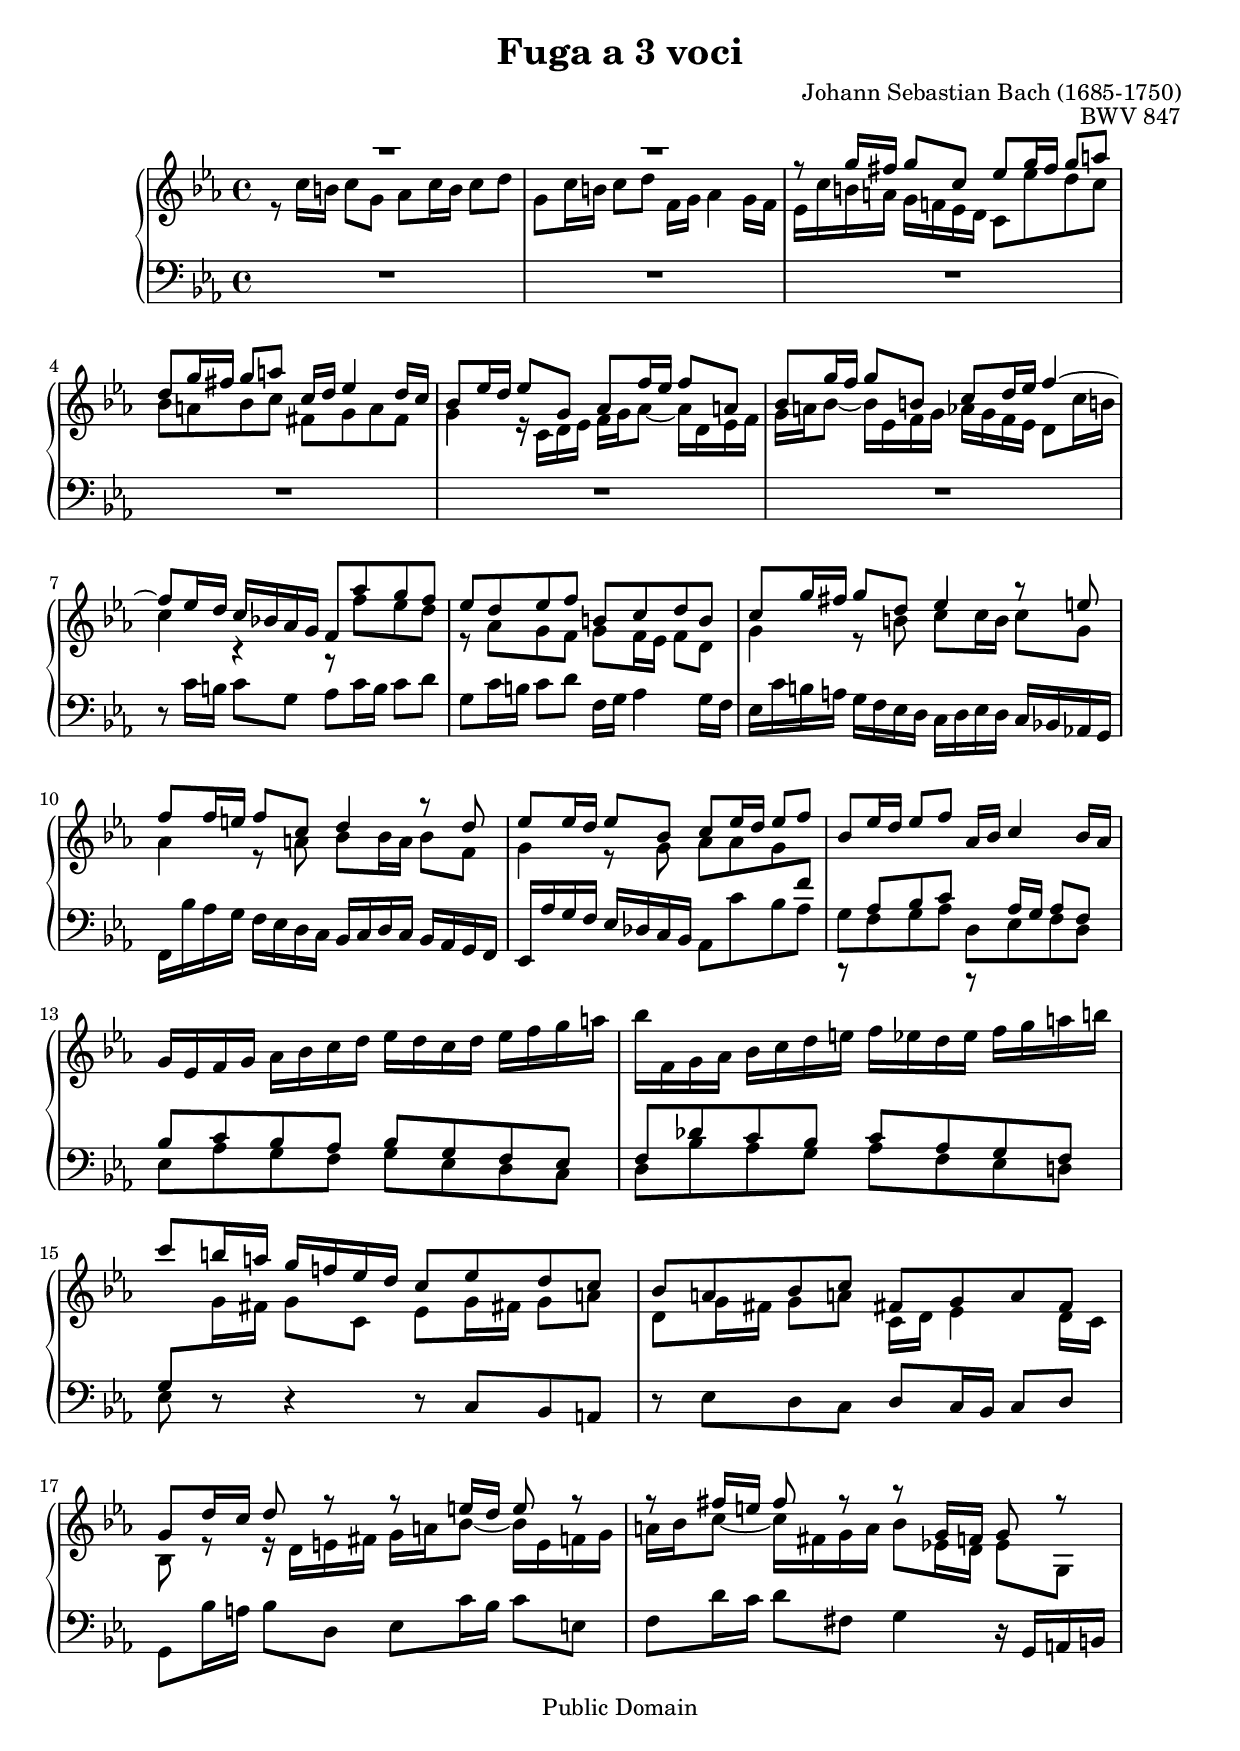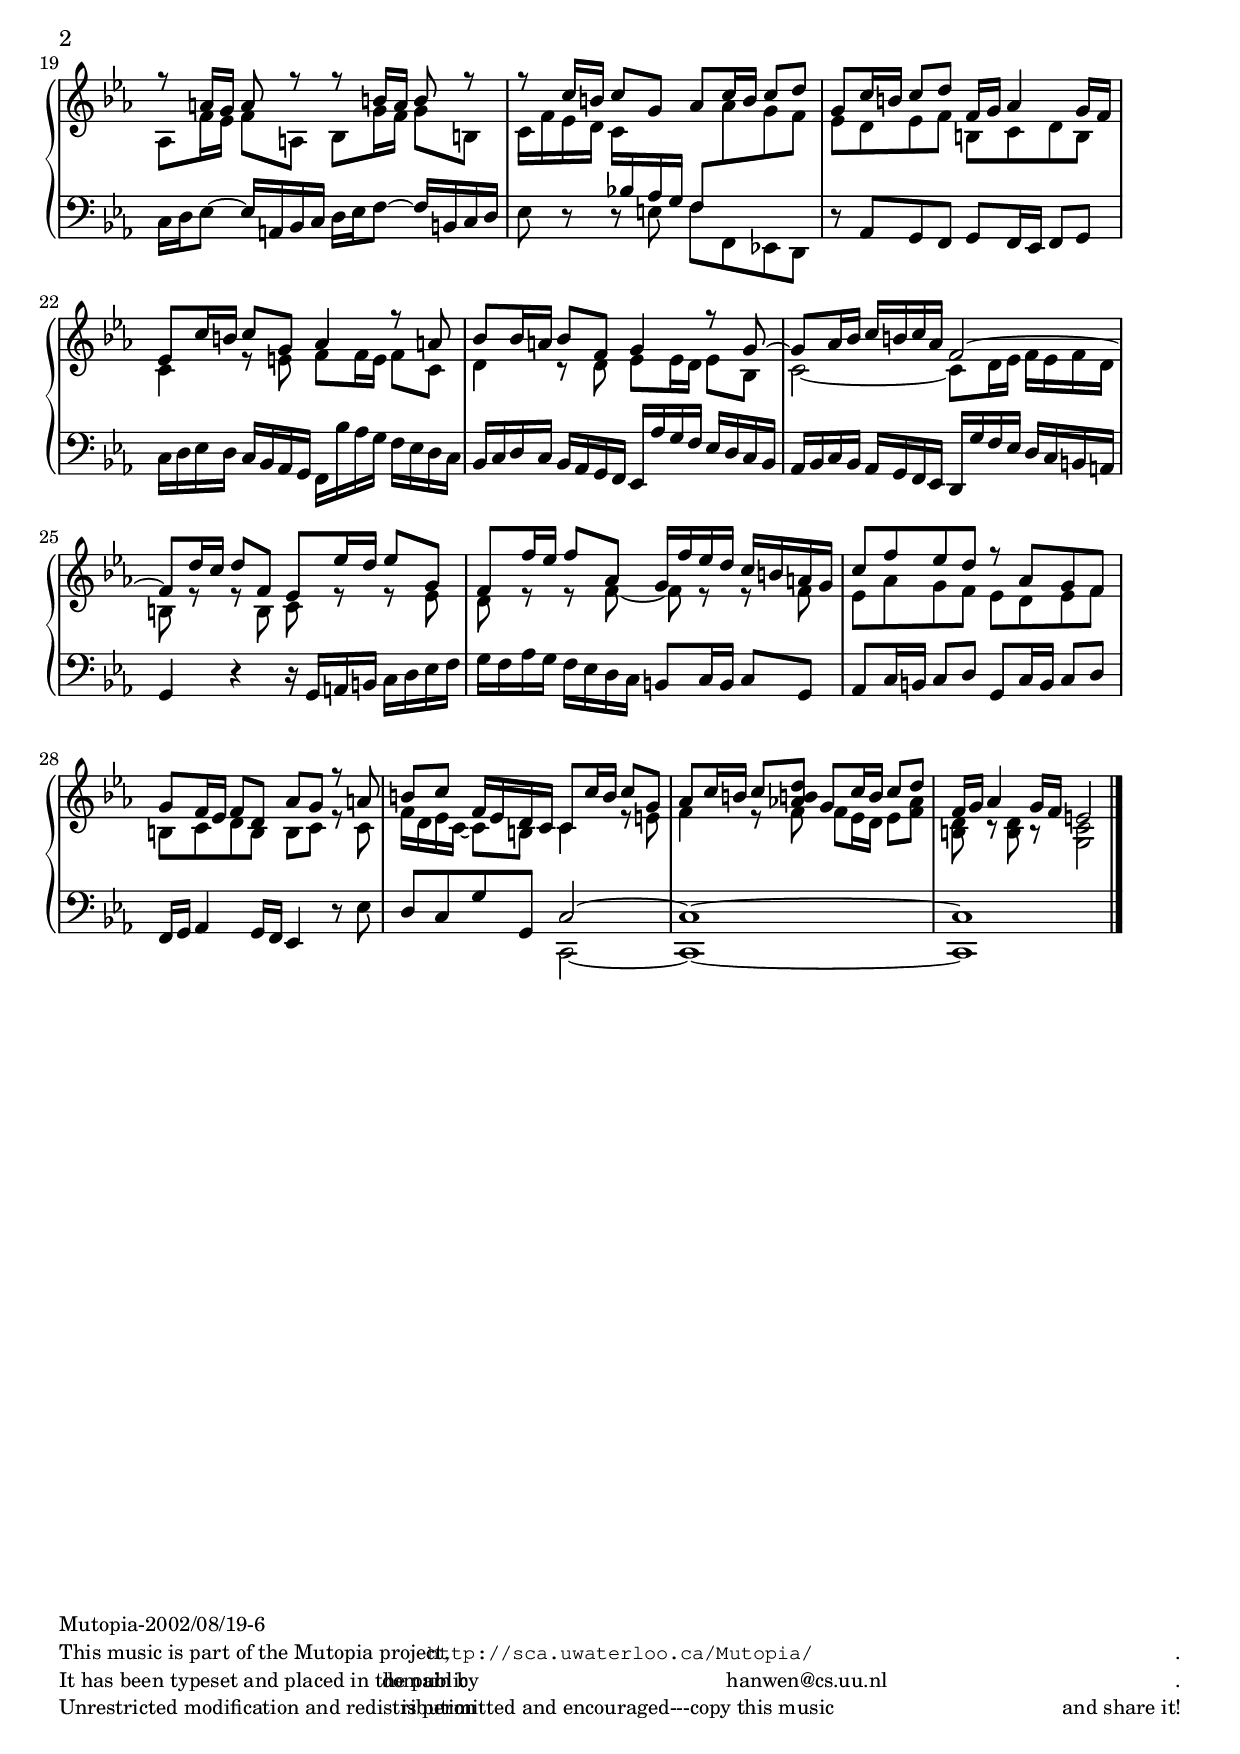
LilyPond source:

\header {
  title = "Fuga a 3 voci"
  opus = "BWV 847-Fuga"
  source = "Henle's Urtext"
  composer = "Johann Sebastian Bach (1685-1750)"
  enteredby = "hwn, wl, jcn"

  % mutopia headers.
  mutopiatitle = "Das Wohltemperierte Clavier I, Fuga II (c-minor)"
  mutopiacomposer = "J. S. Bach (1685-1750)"
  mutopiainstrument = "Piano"
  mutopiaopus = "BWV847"
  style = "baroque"
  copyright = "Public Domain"
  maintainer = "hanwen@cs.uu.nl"
 %% TODO: handle \footer, \head[er] properly
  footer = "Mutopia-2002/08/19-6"

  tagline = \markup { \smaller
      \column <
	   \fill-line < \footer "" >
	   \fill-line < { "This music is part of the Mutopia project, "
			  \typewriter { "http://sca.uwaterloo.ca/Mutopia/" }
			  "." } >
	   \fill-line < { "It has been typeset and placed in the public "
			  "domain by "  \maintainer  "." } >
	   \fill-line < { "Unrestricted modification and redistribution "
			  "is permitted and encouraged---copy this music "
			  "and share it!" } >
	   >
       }
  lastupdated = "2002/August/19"
}


%{
 We really want this piece on 2 pages.

 tweaks:  we use 19 iso. 20 pt staff space, and squeeze up the spacing a bit.

 the few forced linebreaks were an earlier attempt to get the spacing
 to match up.

%}


\version "2.3.16"




dux = \context Voice=two  \relative c''{
  \voiceTwo
  \clef violin

  r8 c16 b c8 g as c16 b c8 d |
  g, c16 b c8 d f,16 g as4 g16 f |
  es c' b a g f! es d c8 es' d c | \break 
  bes a bes c fis, g a fis |
%%5
  g4 r16 c, d es f g as8~ as16 d, es f |
  g a bes8 ~ bes16 es, f g as g f es d8 c'16 b! |  \break
          % forced accident!
  c4 r4 r8 f es d |
  r8 as g f g f16 es f8 d | 
  g4 r8 b c c16 b c8 g |
%%10 
  as4 r8 a bes bes16 a bes8 f |
  g4 r8 g as as g
  \change Staff = bass \stemUp 
  f |
  r8 
  as, bes c r8 as16 g as8 f8 |
  bes8 c bes as bes g f es |
  f des' c bes c as g f |
%%15
  g8
 \change Staff = treble
   \stemDown

  g'16 fis g8 c, 
  es
  g16 fis! g8 a |
  d, g16 fis g8 a! c,16 d es4 d16 c |  % forced accident!
  bes8 r8 r16 d e fis g a bes8 ~ bes16 e, f g |
  a bes c8 ~ c16 fis,16 g a bes8 es,!16 d es8 g, |
  \break 
  as f'16 es f8 a,8 bes g'16 f g8 b, |
%%20
  c16 f es d
   c
  \change Staff = bass
  \stemUp
   bes! as g 
  f8 \change Staff = treble
  \stemDown
  as' g f |
  es d es f b, c d b |
  c4 r8 e8 f f16 e f8 c |
  d4 r8 d8 es8 es16 d es8 bes |
  c2 ~ c8 d16 es f es f d |
%%25
  b8 r8 r b c r r es |
  d r r f ~ f r r f |
  es as g f es d es f |
  b, c d b b c r c |
  f16 d es c ~ c8 b c4 r8 e |
%%30
  f4 r8 f f es16 d es8 <f as> |
  <b, d> r <b d> r <g c>2 |
}


comes = \context Voice=one  \relative c'' {
  \voiceOne
  \override MultiMeasureRest  #'staff-position = #6 
  R1 |
  R1 |
  r8 g'16 fis g8 c, es g16 fis g8 a |
  d,8 g16 fis g8 a c,16 d es4 d16 c |
%%5
  bes8 es16 d es8 g,8 as f'16 es f8 a, 
  bes8 g'16 f g8 b, c8 d16 es f4 ~ |
  f8 es16 d c16 bes ! as g f8 as' g f 
  es d es f b, c d b |
  c g'16 fis g8 d es4 r8 e8 |
%%10 
  f f16 e f8 c8 d4 r8 d |
  es8 es16 d es8 bes c es16 d es8 f |
  bes, es16 d es8 f as,16 bes c4 bes16 as |
  \stemBoth g16 es f g as bes c d es d c d es f g a |
  bes f, g as bes c d e f es d es f g a b |
%%15
  \stemUp c8 b16 a g f! es d c8 es d c |
  bes a bes c fis,! g a fis |    % forced accident
  g8 d'16 c d8 r8 r8 e16 d e8 r8 |
  r fis16 e fis8 r r g,16 f g8 r8 |
  r8 a16 g a8 r r b16 a b8 r |
%%20
  r8 c16 b c8 g as c16 b c8 d |
  g, c16 b c8 d f,16 g as4 g16 f |
  es8 c'16 b c8 g as4 r8 a |
  bes8 bes16 a bes8 f8 g4 r8 g ~ |
  g as16 bes c b c as f2 ~ |
%%25
  f8 d'16 c d8 f, es es'16 d es8 g, |
  f f'16 es f8 as, g16 f' es d c b a g |
  c8 f es d r as g f |
  g f16 es f8 d as' g r a |
  b c f,16 es d c c8 c'16 b c8 g |
%%30
  as c16 b c8 <d b ! as !> g,8 c16 b c8 d |
  f,16 g as4 g16 f e2 |
}

bassdux = \context Voice=three  \relative c' {
  \clef bass
  R1 |
  R |
  R |
  R |
%%5
  R |
  R1 |
  r8 c16 b c8 g as c16 b c8 d |
  g, c16 b c8 d f,16 g as4 g16 f | 
  es c' b a g f es d c d es d c bes! as! g |
          % -> \classic_accidentals
%%10
  f bes' as g f es d c bes c d c bes as g f |
  es as' g f es des c bes as8 c' bes as |
  g8 f g as d, es f d |
  es as g f g es d c |
  d bes' as g as f es d! |
%%15
  es8 r8 r4 r8 c bes a |
  r es' d c d c16 bes c8 d |
  g,8 bes'16 a bes8 d, es c'16 bes c8 e, |
  f d'16 c d8 fis, g4 r16 g, a b |
  c16 d es8~ es16 a, bes c d es f8~ f16 b, c d |
%%20 
% es8 r r e f f, es! d |     % -> \classic_accidentals
  es8 r r e \stemBoth \stemDown f f, es! d \stemBoth |
  r as' g f g f16 es f8 g |
  c16 d es d c bes as g f bes' as g f es d c |
  bes c d c bes as g f es as' g f es d c bes |
  as bes c bes as g f es d g' f es d c b a |
%%25
  g4 r4 r16 g a b c d es f |
  g f as g f es d c b8 c16 b c8 g |
  as c16 b c8 d g, c16 b c8 d |
  f,16 g as4 g16 f es4 r8 es' |
  d c g' g, 
%%30
  << {  c2 ~ | c1 ~ | c1 } \\
    {   c,2 ~ | c1 ~ | c1 }
  >> 
}


\book {
\score {
     \context PianoStaff << 
        \override Score.TimeSignature  #'style = #'C
	\context Staff = treble <<
	    \key c \minor
	    \dux
	    { \comes \bar "|." }
	      \time 4/4
	  >>
	\context Staff = bass <<
	    \key c \minor
	    \bassdux
	>>
    >>

    \paper {
        linewidth = 18.0 \cm
	\context { \Score
	\override SpacingSpanner #'spacing-increment = #1.0
	\override SpacingSpanner #'shortest-duration-space = #1.9	
	}
    }
    \header{
	opus = "BWV 847"
    }

    \midi {
	\tempo 4 =84
    }
}

}
